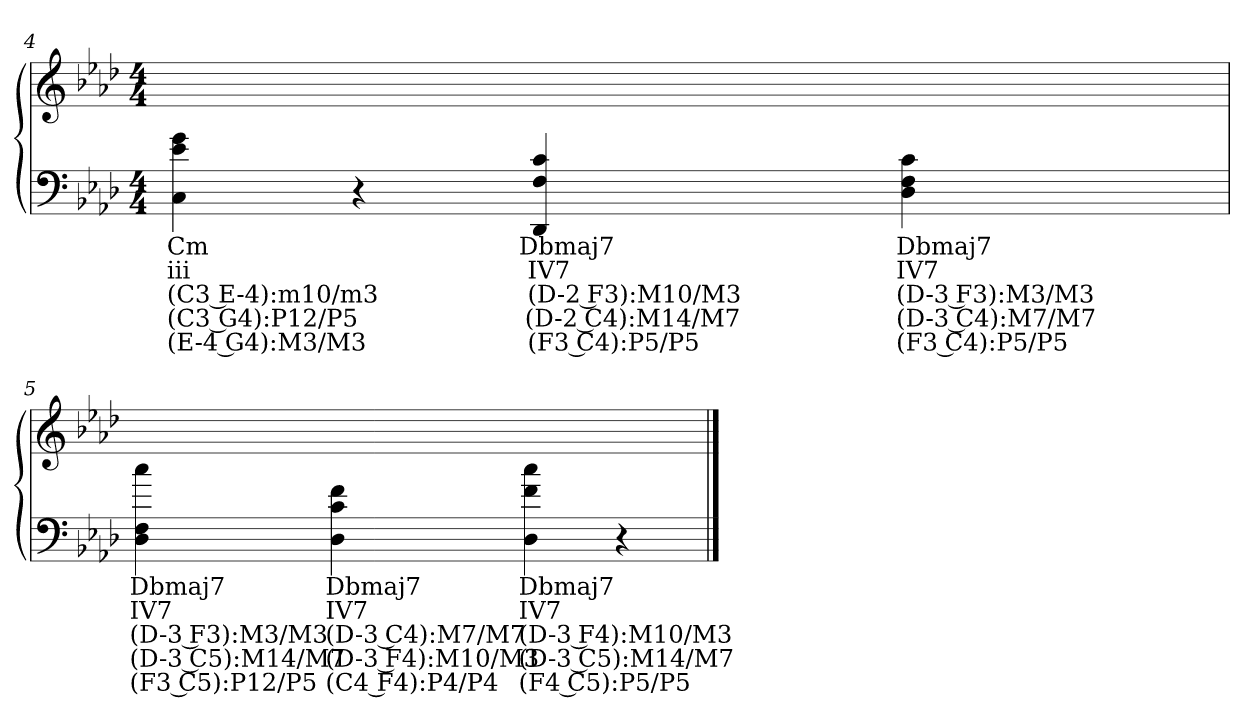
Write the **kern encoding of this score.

**kern	**text	**text	**text	**text	**text	**kern
*part2	*part2	*part2	*part2	*part2	*part2	*part1
*staff2	*staff2	*staff2	*staff2	*staff2	*staff2	*staff1
*clefF4	*	*	*	*	*	*clefG2
*k[b-e-a-d-]	*	*	*	*	*	*k[b-e-a-d-]
*A-:	*	*	*	*	*	*A-:
*M4/4	*	*	*	*	*	*M4/4
=4	=4	=4	=4	=4	=4	=4
4C 4e- 4g	Cm	iii	(C3 E-4):m10/m3	(C3 G4):P12/P5	(E-4 G4):M3/M3	1ryy
4r	.	.	.	.	.	.
4DD- 4F 4c	Dbmaj7	IV7	(D-2 F3):M10/M3	(D-2 C4):M14/M7	(F3 C4):P5/P5	.
4D- 4F 4c	Dbmaj7	IV7	(D-3 F3):M3/M3	(D-3 C4):M7/M7	(F3 C4):P5/P5	.
=5	=5	=5	=5	=5	=5	=5
4D- 4F 4cc	Dbmaj7	IV7	(D-3 F3):M3/M3	(D-3 C5):M14/M7	(F3 C5):P12/P5	1ryy
4D- 4c 4f	Dbmaj7	IV7	(D-3 C4):M7/M7	(D-3 F4):M10/M3	(C4 F4):P4/P4	.
4D- 4f 4cc	Dbmaj7	IV7	(D-3 F4):M10/M3	(D-3 C5):M14/M7	(F4 C5):P5/P5	.
4r	.	.	.	.	.	.
==	==	==	==	==	==	==
*-	*-	*-	*-	*-	*-	*-
